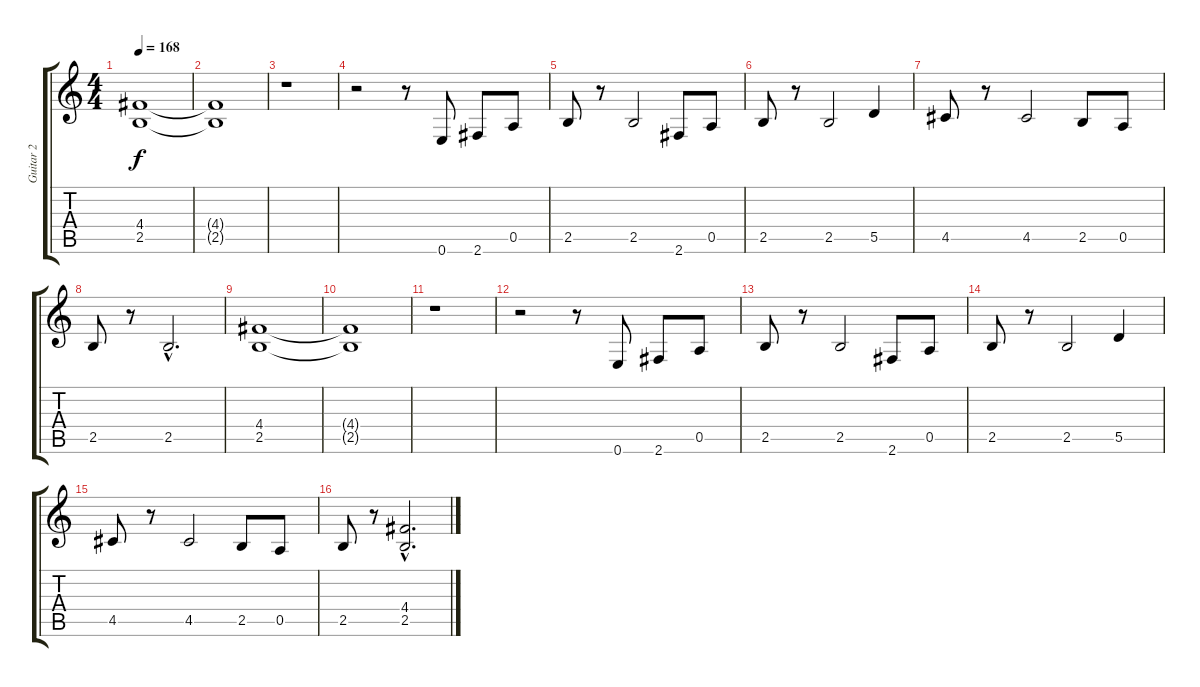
\track ("Guitar 2" "Guitar 2") {instrument distortionguitar}
\staff {score tabs}
\tuning (E4 B3 G3 D3 A2 E2) {hide}
\ts (4 4)
\section ("" "")
\tempo 168
\clef g2
\ks c
(4.4 2.5).1{dy f} |
(4.4{t} 2.5{t}).1 |
r.1 |
r.2 r.8 0.6.8 2.6.8 0.5.8 |
2.5.8 r.8 2.5.2 2.6.8 0.5.8 |
2.5.8 r.8 2.5.2 5.5.4 |
4.5.8 r.8 4.5.2 2.5.8 0.5.8 |
2.5.8 r.8 2.5{hac}.2{d} |
(4.4 2.5).1 |
(4.4{t} 2.5{t}).1 |
r.1 |
r.2 r.8 0.6.8 2.6.8 0.5.8 |
2.5.8 r.8 2.5.2 2.6.8 0.5.8 |
2.5.8 r.8 2.5.2 5.5.4 |
4.5.8 r.8 4.5.2 2.5.8 0.5.8 |
2.5.8 r.8 (4.4{hac} 2.5{hac}).2{d}
